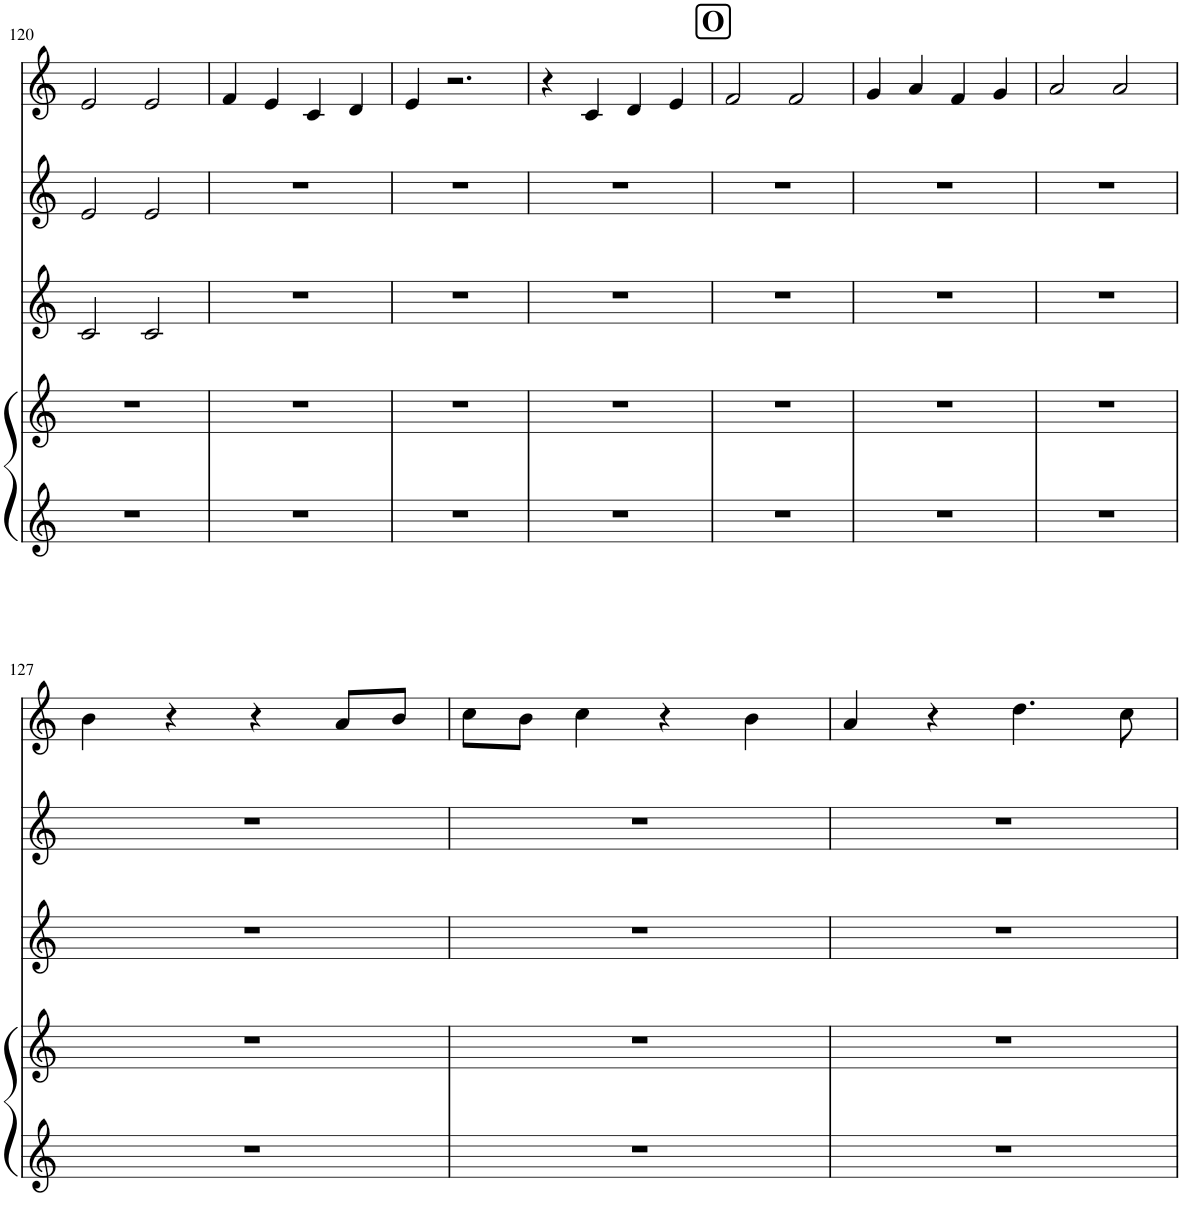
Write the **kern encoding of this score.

**kern	**kern	**kern	**kern	**kern
*part4	*part4	*part3	*part2	*part1
*staff5	*staff4	*staff3	*staff2	*staff1
*I"Piano	*	*I"Piano	*I"Piano	*I"Piano
*I'Pno	*	*I'Pno	*I'Pno	*I'Pno
!!LO:PB:g=z
*clefG2	*clefG2	*clefG2	*clefG2	*clefG2
*k[]	*k[]	*k[]	*k[]	*k[]
*M2/2	*M2/2	*M2/2	*M2/2	*M2/2
*met(c|)	*met(c|)	*met(c|)	*met(c|)	*met(c|)
=120	=120	=120	=120	=120
1r	1r	2c/	2e/	2e/
.	.	2c/	2e/	2e/
=121	=121	=121	=121	=121
1r	1r	1r	1r	4f/
.	.	.	.	4e/
.	.	.	.	4c/
.	.	.	.	4d/
=122	=122	=122	=122	=122
1r	1r	1r	1r	4e/
.	.	.	.	2.r
=123	=123	=123	=123	=123
1r	1r	1r	1r	4r
.	.	.	.	4c/
.	.	.	.	4d/
.	.	.	.	4e/
!!LO:REH:place=s1:a:B:cj:fs=14:t=O
=124	=124	=124	=124	=124
1r	1r	1r	1r	2f/
.	.	.	.	2f/
=125	=125	=125	=125	=125
1r	1r	1r	1r	4g/
.	.	.	.	4a/
.	.	.	.	4f/
.	.	.	.	4g/
=126	=126	=126	=126	=126
1r	1r	1r	1r	2a/
.	.	.	.	2a/
!!LO:LB:g=z
=127	=127	=127	=127	=127
1r	1r	1r	1r	4b\
.	.	.	.	4r
.	.	.	.	4r
.	.	.	.	8a/L
.	.	.	.	8b/J
=128	=128	=128	=128	=128
1r	1r	1r	1r	8cc\L
.	.	.	.	8b\J
.	.	.	.	4cc\
.	.	.	.	4r
.	.	.	.	4b\
=129	=129	=129	=129	=129
1r	1r	1r	1r	4a/
.	.	.	.	4r
.	.	.	.	4.dd\
.	.	.	.	8cc\
=	=	=	=	=
*-	*-	*-	*-	*-
